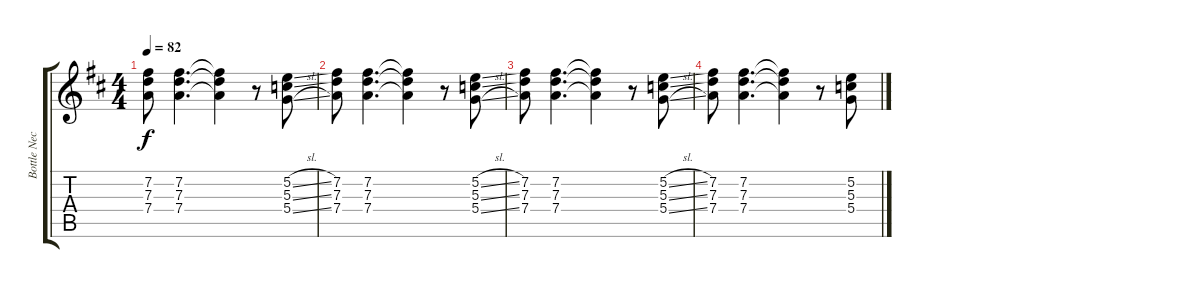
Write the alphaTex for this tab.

\track ("Bottle Neck Guitar" "Bottle Nec") {instrument electricguitarclean}
\staff {score tabs}
\tuning (E4 B3 G3 D3 A2 E2) {hide}
\ts (4 4)
\tempo 82
\clef g2
\ks d
(7.2 7.3 7.4).8{dy f} (7.2 7.3 7.4).4{d} (7.2{t} 7.3{t} 7.4{t}).4 r.8 (5.2{sl} 5.3{sl} 5.4{sl}).8 |
(7.2 7.3 7.4).8 (7.2 7.3 7.4).4{d} (7.2{t} 7.3{t} 7.4{t}).4 r.8 (5.2{sl} 5.3{sl} 5.4{sl}).8 |
(7.2 7.3 7.4).8 (7.2 7.3 7.4).4{d} (7.2{t} 7.3{t} 7.4{t}).4 r.8 (5.2{sl} 5.3{sl} 5.4{sl}).8 |
(7.2 7.3 7.4).8 (7.2 7.3 7.4).4{d} (7.2{t} 7.3{t} 7.4{t}).4 r.8 (5.2 5.3 5.4).8
